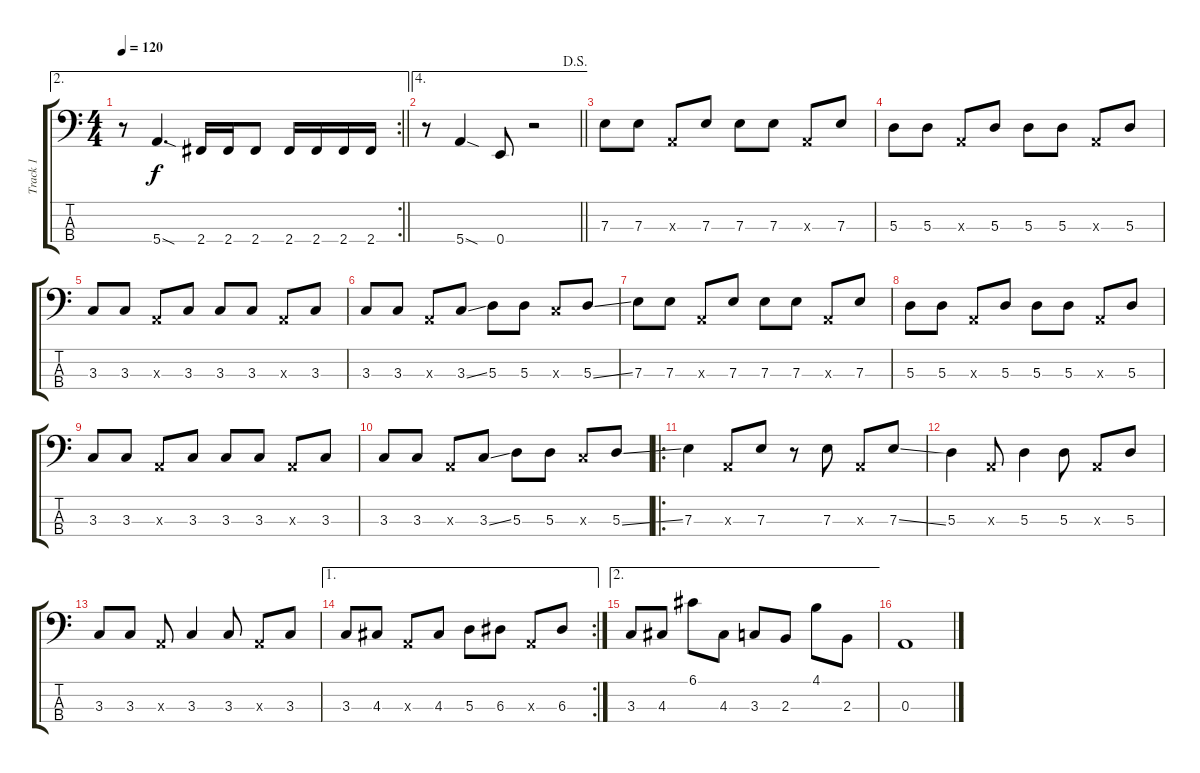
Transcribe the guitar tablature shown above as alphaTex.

\track ("Track 1" "Track 1") {instrument electricbassfinger}
\staff {score tabs}
\tuning (G2 D2 A1 E1) {hide}
\ae 2
\rc 2
\ts (4 4)
\tempo 120
\clef f4
\barLineRight lightlight
\ks c
r.8{dy f} 5.4{sod}.4{d} 2.4.16 2.4.16 2.4.8 2.4.16 2.4.16 2.4.16 2.4.16 |
\ae 4
\jump dalsegno
\barLineRight lightlight
r.8 5.4{sod}.4 0.4.8 r.2 |
7.3.8 7.3.8 0.3{x}.8 7.3.8 7.3.8 7.3.8 0.3{x}.8 7.3.8 |
5.3.8 5.3.8 0.3{x}.8 5.3.8 5.3.8 5.3.8 0.3{x}.8 5.3.8 |
3.3.8 3.3.8 0.3{x}.8 3.3.8 3.3.8 3.3.8 0.3{x}.8 3.3.8 |
3.3.8 3.3.8 0.3{x}.8 3.3{ss}.8 5.3.8 5.3.8 3.3{x}.8 5.3{ss}.8 |
7.3.8 7.3.8 0.3{x}.8 7.3.8 7.3.8 7.3.8 0.3{x}.8 7.3.8 |
5.3.8 5.3.8 0.3{x}.8 5.3.8 5.3.8 5.3.8 0.3{x}.8 5.3.8 |
3.3.8 3.3.8 0.3{x}.8 3.3.8 3.3.8 3.3.8 0.3{x}.8 3.3.8 |
3.3.8 3.3.8 0.3{x}.8 3.3{ss}.8 5.3.8 5.3.8 3.3{x}.8 5.3{ss}.8 |
\ro
7.3.4 0.3{x}.8 7.3.8 r.8 7.3.8 0.3{x}.8 7.3{ss}.8 |
5.3.4 0.3{x}.8 5.3.4 5.3.8 0.3{x}.8 5.3.8 |
3.3.8 3.3.8 0.3{x}.8 3.3.4 3.3.8 0.3{x}.8 3.3.8 |
\ae 1
\rc 2
3.3.8 4.3.8 0.3{x}.8 4.3.8 5.3.8 6.3.8 0.3{x}.8 6.3.8 |
\ae 2
3.3.8 4.3.8 6.1.8 4.3.8 3.3.8 2.3.8 4.1.8 2.3.8 |
0.3.1
